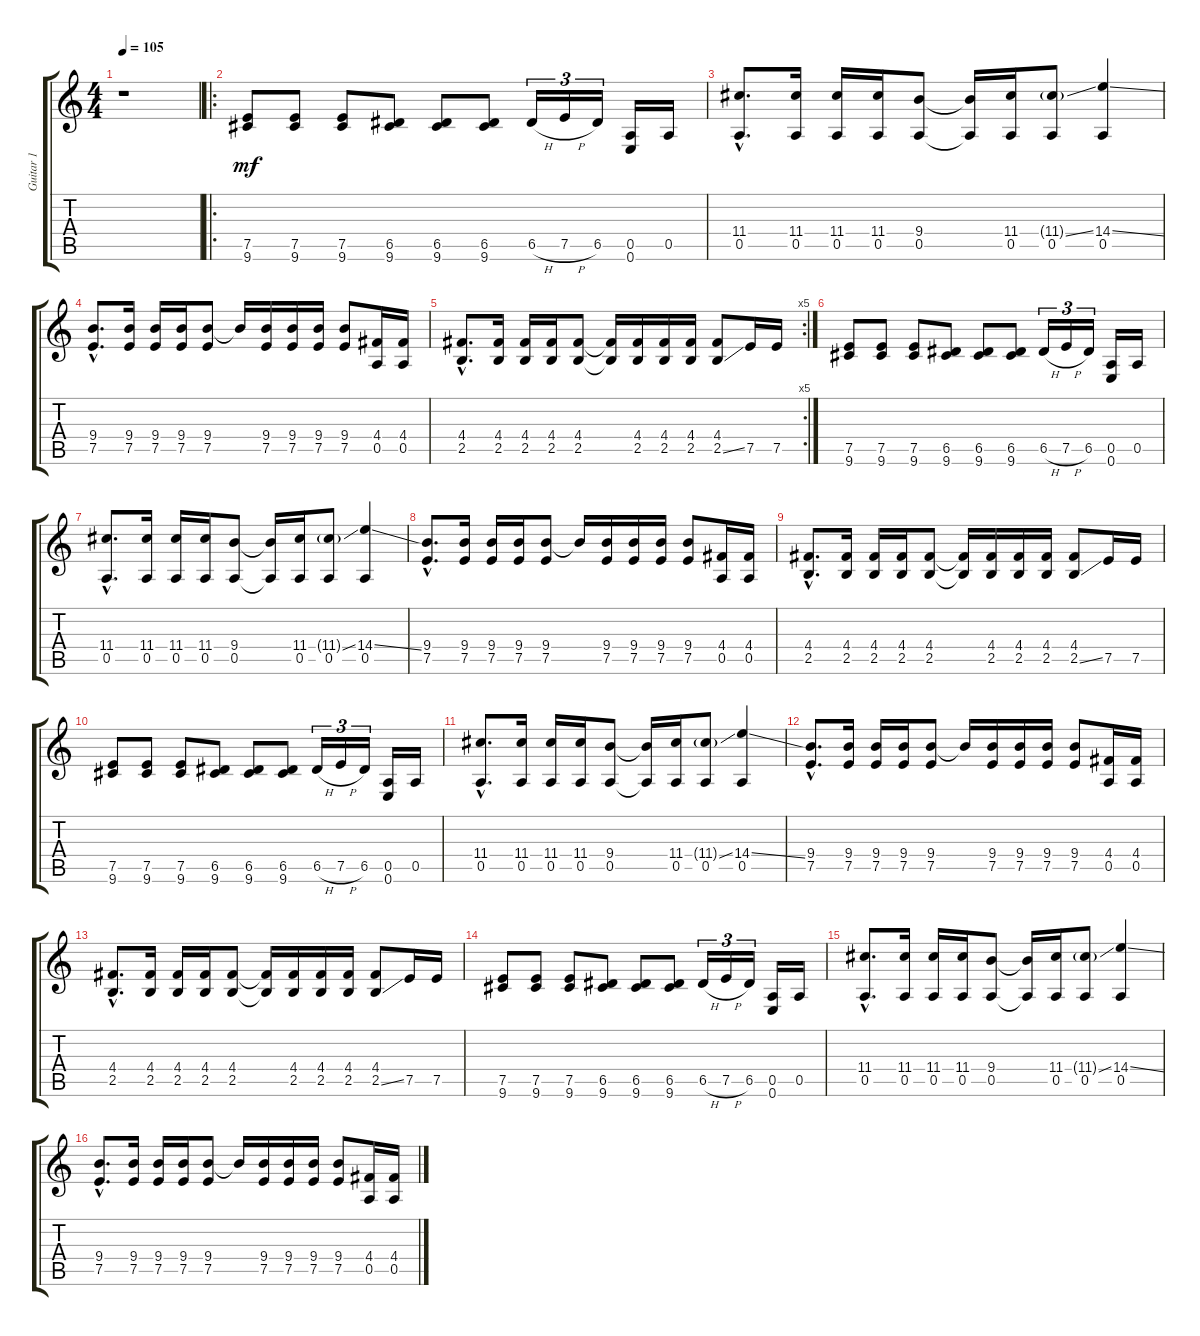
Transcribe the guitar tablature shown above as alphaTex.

\track ("Guitar 1" "Guitar 1") {instrument electricguitarjazz}
\staff {score tabs}
\tuning (E4 B3 G3 D3 A2 E2) {hide}
\ts (4 4)
\tempo 105
\clef g2
\ks c
r.1{dy mf} |
\ro
(7.5 9.6).8{instrument electricguitarmuted} (7.5 9.6).8 (7.5 9.6).8 (6.5 9.6).8 (6.5 9.6).8 (6.5 9.6).8 6.5{h}.16{tu (3 2) instrument electricguitarjazz} 7.5{h}.16{tu (3 2)} 6.5.16{tu (3 2)} (0.5 0.6).16 0.5.16 |
(11.4{hac} 0.5{hac}).8{d} (11.4 0.5).16 (11.4 0.5).16 (11.4 0.5).16 (9.4 0.5).8 (9.4{t} 0.5{t}).16 (11.4 0.5).16 (11.4{ss g} 0.5).8 (14.4{ss} 0.5).4 |
(9.4{hac} 7.5{hac}).8{d} (9.4 7.5).16 (9.4 7.5).16 (9.4 7.5).16 (9.4 7.5).8 9.4{t}.16 (9.4 7.5).16 (9.4 7.5).16 (9.4 7.5).16 (9.4 7.5).8 (4.4 0.5).16 (4.4 0.5).16 |
\rc 5
(4.4{hac} 2.5{hac}).8{d} (4.4 2.5).16 (4.4 2.5).16 (4.4 2.5).16 (4.4 2.5).8 (4.4{t} 2.5{t}).16 (4.4 2.5).16 (4.4 2.5).16 (4.4 2.5).16 (4.4 2.5{ss}).8 7.5.16 7.5.16 |
(7.5 9.6).8{instrument electricguitarmuted} (7.5 9.6).8 (7.5 9.6).8 (6.5 9.6).8 (6.5 9.6).8 (6.5 9.6).8 6.5{h}.16{tu (3 2) instrument electricguitarjazz} 7.5{h}.16{tu (3 2)} 6.5.16{tu (3 2)} (0.5 0.6).16 0.5.16 |
(11.4{hac} 0.5{hac}).8{d} (11.4 0.5).16 (11.4 0.5).16 (11.4 0.5).16 (9.4 0.5).8 (9.4{t} 0.5{t}).16 (11.4 0.5).16 (11.4{ss g} 0.5).8 (14.4{ss} 0.5).4 |
(9.4{hac} 7.5{hac}).8{d} (9.4 7.5).16 (9.4 7.5).16 (9.4 7.5).16 (9.4 7.5).8 9.4{t}.16 (9.4 7.5).16 (9.4 7.5).16 (9.4 7.5).16 (9.4 7.5).8 (4.4 0.5).16 (4.4 0.5).16 |
(4.4{hac} 2.5{hac}).8{d} (4.4 2.5).16 (4.4 2.5).16 (4.4 2.5).16 (4.4 2.5).8 (4.4{t} 2.5{t}).16 (4.4 2.5).16 (4.4 2.5).16 (4.4 2.5).16 (4.4 2.5{ss}).8 7.5.16 7.5.16 |
(7.5 9.6).8{instrument electricguitarmuted} (7.5 9.6).8 (7.5 9.6).8 (6.5 9.6).8 (6.5 9.6).8 (6.5 9.6).8 6.5{h}.16{tu (3 2) instrument electricguitarjazz} 7.5{h}.16{tu (3 2)} 6.5.16{tu (3 2)} (0.5 0.6).16 0.5.16 |
(11.4{hac} 0.5{hac}).8{d} (11.4 0.5).16 (11.4 0.5).16 (11.4 0.5).16 (9.4 0.5).8 (9.4{t} 0.5{t}).16 (11.4 0.5).16 (11.4{ss g} 0.5).8 (14.4{ss} 0.5).4 |
(9.4{hac} 7.5{hac}).8{d} (9.4 7.5).16 (9.4 7.5).16 (9.4 7.5).16 (9.4 7.5).8 9.4{t}.16 (9.4 7.5).16 (9.4 7.5).16 (9.4 7.5).16 (9.4 7.5).8 (4.4 0.5).16 (4.4 0.5).16 |
(4.4{hac} 2.5{hac}).8{d} (4.4 2.5).16 (4.4 2.5).16 (4.4 2.5).16 (4.4 2.5).8 (4.4{t} 2.5{t}).16 (4.4 2.5).16 (4.4 2.5).16 (4.4 2.5).16 (4.4 2.5{ss}).8 7.5.16 7.5.16 |
(7.5 9.6).8{instrument electricguitarmuted} (7.5 9.6).8 (7.5 9.6).8 (6.5 9.6).8 (6.5 9.6).8 (6.5 9.6).8 6.5{h}.16{tu (3 2) instrument electricguitarjazz} 7.5{h}.16{tu (3 2)} 6.5.16{tu (3 2)} (0.5 0.6).16 0.5.16 |
(11.4{hac} 0.5{hac}).8{d} (11.4 0.5).16 (11.4 0.5).16 (11.4 0.5).16 (9.4 0.5).8 (9.4{t} 0.5{t}).16 (11.4 0.5).16 (11.4{ss g} 0.5).8 (14.4{ss} 0.5).4 |
(9.4{hac} 7.5{hac}).8{d} (9.4 7.5).16 (9.4 7.5).16 (9.4 7.5).16 (9.4 7.5).8 9.4{t}.16 (9.4 7.5).16 (9.4 7.5).16 (9.4 7.5).16 (9.4 7.5).8 (4.4 0.5).16 (4.4 0.5).16
